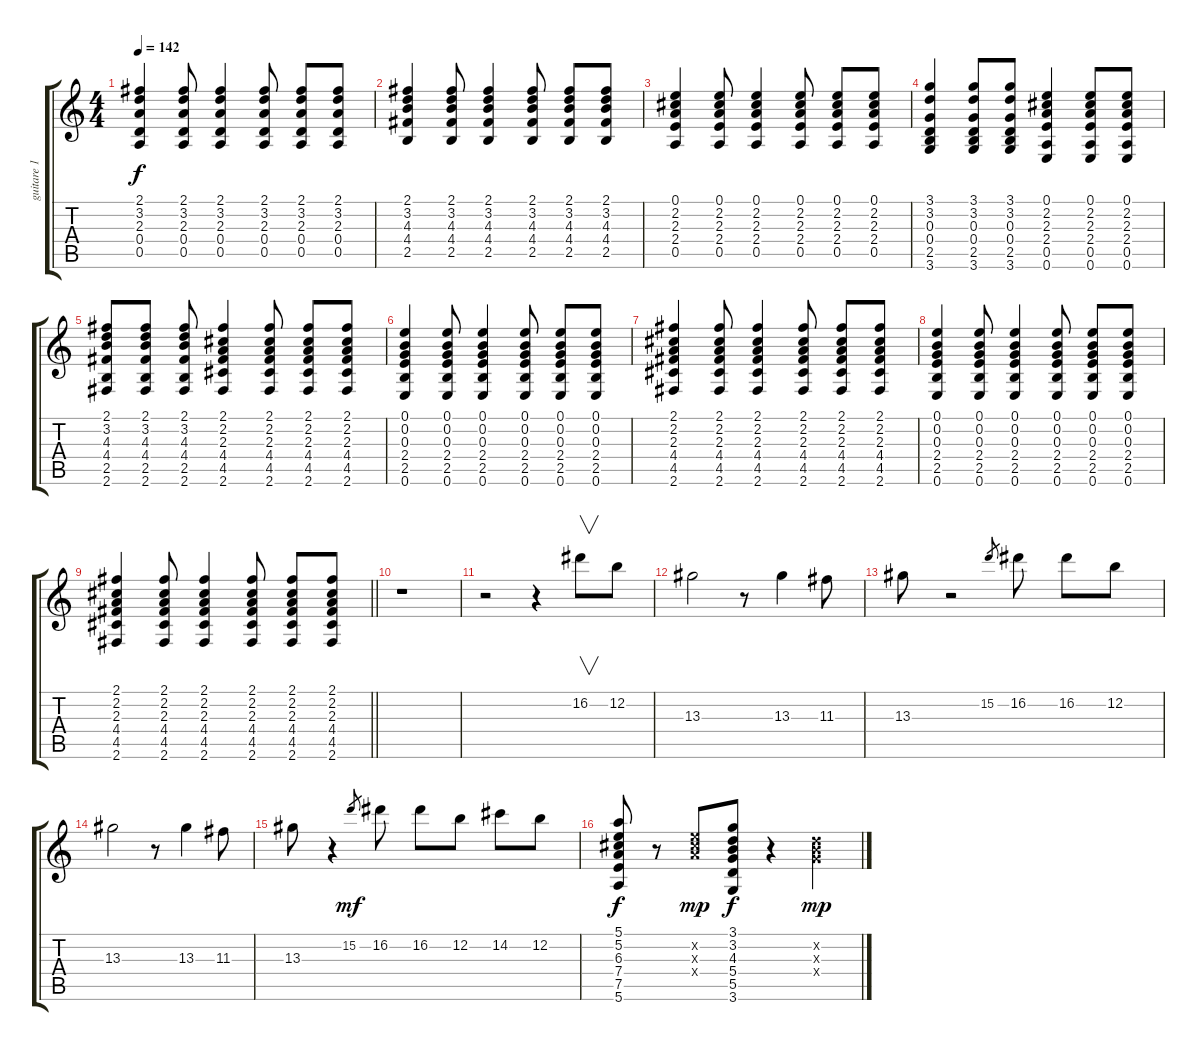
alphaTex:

\track ("guitare 1" "guitare 1") {instrument acousticguitarsteel}
\staff {score tabs}
\tuning (E4 B3 G3 D3 A2 E2) {hide}
\ts (4 4)
\tempo 142
\clef g2
\ks c
(2.1 3.2 2.3 0.4 0.5).4{dy f} (2.1 3.2 2.3 0.4 0.5).8 (2.1 3.2 2.3 0.4 0.5).4 (2.1 3.2 2.3 0.4 0.5).8 (2.1 3.2 2.3 0.4 0.5).8 (2.1 3.2 2.3 0.4 0.5).8 |
(2.1 3.2 4.3 4.4 2.5).4 (2.1 3.2 4.3 4.4 2.5).8 (2.1 3.2 4.3 4.4 2.5).4 (2.1 3.2 4.3 4.4 2.5).8 (2.1 3.2 4.3 4.4 2.5).8 (2.1 3.2 4.3 4.4 2.5).8 |
(0.1 2.2 2.3 2.4 0.5).4 (0.1 2.2 2.3 2.4 0.5).8 (0.1 2.2 2.3 2.4 0.5).4 (0.1 2.2 2.3 2.4 0.5).8 (0.1 2.2 2.3 2.4 0.5).8 (0.1 2.2 2.3 2.4 0.5).8 |
(3.1 3.2 0.3 0.4 2.5 3.6).4 (3.1 3.2 0.3 0.4 2.5 3.6).8 (3.1 3.2 0.3 0.4 2.5 3.6).8 (0.1 2.2 2.3 2.4 0.5 0.6).4 (0.1 2.2 2.3 2.4 0.5 0.6).8 (0.1 2.2 2.3 2.4 0.5 0.6).8 |
(2.1 3.2 4.3 4.4 2.5 2.6).8 (2.1 3.2 4.3 4.4 2.5 2.6).8 (2.1 3.2 4.3 4.4 2.5 2.6).8 (2.1 2.2 2.3 4.4 4.5 2.6).4 (2.1 2.2 2.3 4.4 4.5 2.6).8 (2.1 2.2 2.3 4.4 4.5 2.6).8 (2.1 2.2 2.3 4.4 4.5 2.6).8 |
(0.1 0.2 0.3 2.4 2.5 0.6).4 (0.1 0.2 0.3 2.4 2.5 0.6).8 (0.1 0.2 0.3 2.4 2.5 0.6).4 (0.1 0.2 0.3 2.4 2.5 0.6).8 (0.1 0.2 0.3 2.4 2.5 0.6).8 (0.1 0.2 0.3 2.4 2.5 0.6).8 |
(2.1 2.2 2.3 4.4 4.5 2.6).4 (2.1 2.2 2.3 4.4 4.5 2.6).8 (2.1 2.2 2.3 4.4 4.5 2.6).4 (2.1 2.2 2.3 4.4 4.5 2.6).8 (2.1 2.2 2.3 4.4 4.5 2.6).8 (2.1 2.2 2.3 4.4 4.5 2.6).8 |
(0.1 0.2 0.3 2.4 2.5 0.6).4 (0.1 0.2 0.3 2.4 2.5 0.6).8 (0.1 0.2 0.3 2.4 2.5 0.6).4 (0.1 0.2 0.3 2.4 2.5 0.6).8 (0.1 0.2 0.3 2.4 2.5 0.6).8 (0.1 0.2 0.3 2.4 2.5 0.6).8 |
\barLineRight lightlight
(2.1 2.2 2.3 4.4 4.5 2.6).4 (2.1 2.2 2.3 4.4 4.5 2.6).8 (2.1 2.2 2.3 4.4 4.5 2.6).4 (2.1 2.2 2.3 4.4 4.5 2.6).8 (2.1 2.2 2.3 4.4 4.5 2.6).8 (2.1 2.2 2.3 4.4 4.5 2.6).8 |
r.1 |
r.2 r.4 16.2.8{v} 12.2.8 |
13.3.2 r.8 13.3.4 11.3.8 |
13.3.8 r.2 15.2.8{gr} 16.2.8 16.2.8 12.2.8 |
13.3.2 r.8 13.3.4 11.3.8 |
13.3.8 r.4 15.2.8{gr dy mf} 16.2.8 16.2.8 12.2.8 14.2.8 12.2.8 |
(5.1 5.2 6.3 7.4 7.5 5.6).8{dy f} r.8 (5.2{x} 6.3{x} 7.4{x}).8{dy mp} (3.1 3.2 4.3 5.4 5.5 3.6).8{dy f} r.4 (3.2{x} 4.3{x} 5.4{x}).4{dy mp}
